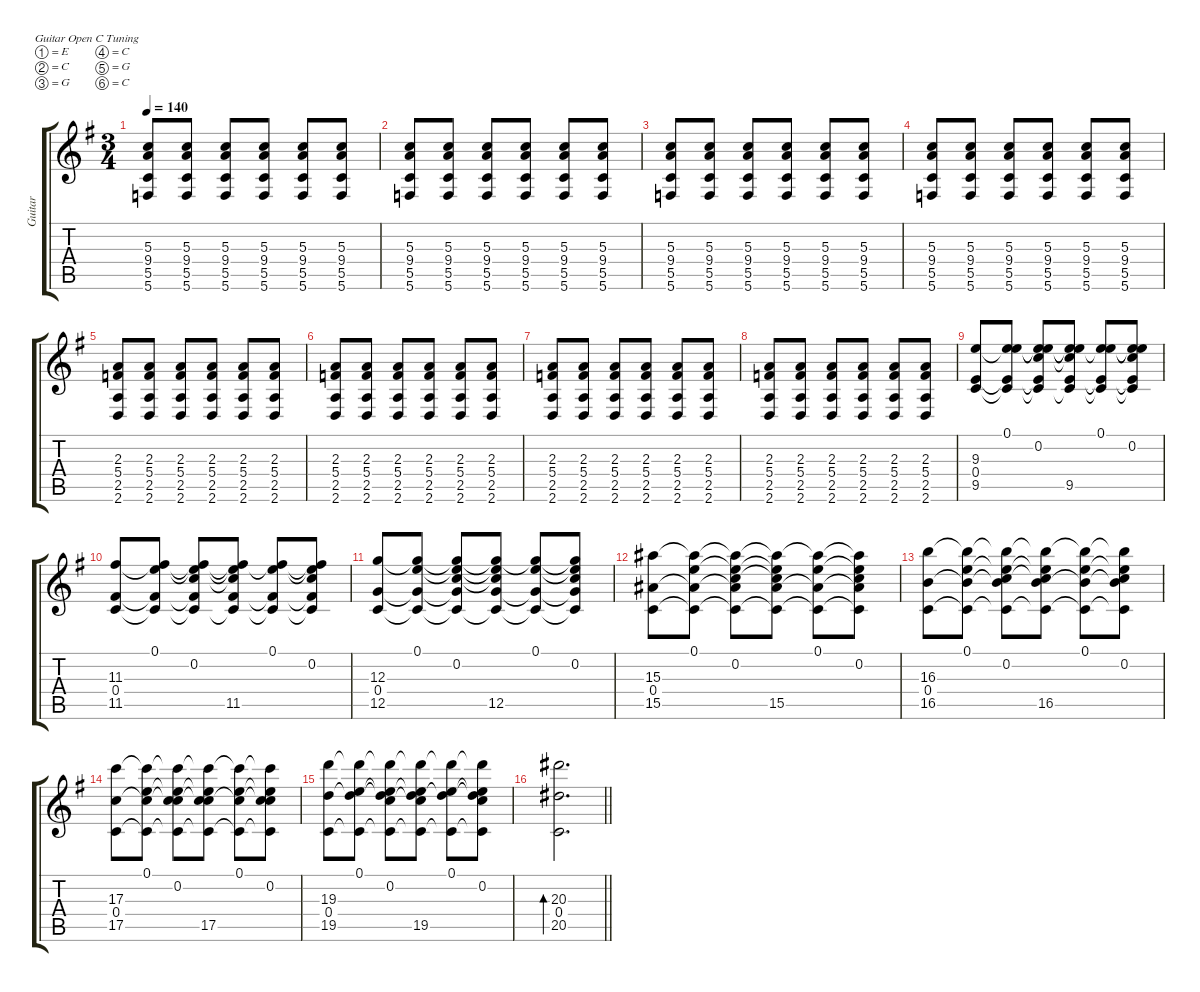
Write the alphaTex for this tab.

\defaultSystemsLayout 8
\hideDynamics
\bracketExtendMode groupsimilarinstruments
\firstSystemTrackNameMode fullname
\otherSystemsTrackNameOrientation horizontal
\track ("Guitar" "s.guit.") {mute instrument acousticguitarsteel}
\staff {score tabs}
\tuning (E4 C4 G3 C3 G2 C2)
\ts (3 4)
\tempo 140
\clef g2
\ks g
(5.3{acc forcenatural} 9.4{acc forcenatural} 5.5{acc forcenatural} 5.6{acc forcenatural}).8{dy f beam Up} (5.3{acc forcenatural} 9.4{acc forcenatural} 5.5{acc forcenatural} 5.6{acc forcenatural}).8{dy p beam Up} (5.3{acc forcenatural} 9.4{acc forcenatural} 5.5{acc forcenatural} 5.6{acc forcenatural}).8{beam Up} (5.3{acc forcenatural} 9.4{acc forcenatural} 5.5{acc forcenatural} 5.6{acc forcenatural}).8{beam Up} (5.3{acc forcenatural} 9.4{acc forcenatural} 5.5{acc forcenatural} 5.6{acc forcenatural}).8{dy f beam Up} (5.3{acc forcenatural} 9.4{acc forcenatural} 5.5{acc forcenatural} 5.6{acc forcenatural}).8{dy p beam Up} |
(5.3{acc forcenatural} 9.4{acc forcenatural} 5.5{acc forcenatural} 5.6{acc forcenatural}).8{dy f beam Up} (5.3{acc forcenatural} 9.4{acc forcenatural} 5.5{acc forcenatural} 5.6{acc forcenatural}).8{dy p beam Up} (5.3{acc forcenatural} 9.4{acc forcenatural} 5.5{acc forcenatural} 5.6{acc forcenatural}).8{beam Up} (5.3{acc forcenatural} 9.4{acc forcenatural} 5.5{acc forcenatural} 5.6{acc forcenatural}).8{beam Up} (5.3{acc forcenatural} 9.4{acc forcenatural} 5.5{acc forcenatural} 5.6{acc forcenatural}).8{dy f beam Up} (5.3{acc forcenatural} 9.4{acc forcenatural} 5.5{acc forcenatural} 5.6{acc forcenatural}).8{dy p beam Up} |
(5.3{acc forcenatural} 9.4{acc forcenatural} 5.5{acc forcenatural} 5.6{acc forcenatural}).8{dy f beam Up} (5.3{acc forcenatural} 9.4{acc forcenatural} 5.5{acc forcenatural} 5.6{acc forcenatural}).8{dy p beam Up} (5.3{acc forcenatural} 9.4{acc forcenatural} 5.5{acc forcenatural} 5.6{acc forcenatural}).8{beam Up} (5.3{acc forcenatural} 9.4{acc forcenatural} 5.5{acc forcenatural} 5.6{acc forcenatural}).8{beam Up} (5.3{acc forcenatural} 9.4{acc forcenatural} 5.5{acc forcenatural} 5.6{acc forcenatural}).8{dy f beam Up} (5.3{acc forcenatural} 9.4{acc forcenatural} 5.5{acc forcenatural} 5.6{acc forcenatural}).8{dy p beam Up} |
(5.3{acc forcenatural} 9.4{acc forcenatural} 5.5{acc forcenatural} 5.6{acc forcenatural}).8{dy f beam Up} (5.3{acc forcenatural} 9.4{acc forcenatural} 5.5{acc forcenatural} 5.6{acc forcenatural}).8{dy p beam Up} (5.3{acc forcenatural} 9.4{acc forcenatural} 5.5{acc forcenatural} 5.6{acc forcenatural}).8{beam Up} (5.3{acc forcenatural} 9.4{acc forcenatural} 5.5{acc forcenatural} 5.6{acc forcenatural}).8{beam Up} (5.3{acc forcenatural} 9.4{acc forcenatural} 5.5{acc forcenatural} 5.6{acc forcenatural}).8{dy f beam Up} (5.3{acc forcenatural} 9.4{acc forcenatural} 5.5{acc forcenatural} 5.6{acc forcenatural}).8{dy p beam Up} |
(2.3{acc forcenatural} 5.4{acc forcenatural} 2.5{acc forcenatural} 2.6{acc forcenatural}).8{dy f beam Up} (2.3{acc forcenatural} 5.4{acc forcenatural} 2.5{acc forcenatural} 2.6{acc forcenatural}).8{dy p beam Up} (2.3{acc forcenatural} 5.4{acc forcenatural} 2.5{acc forcenatural} 2.6{acc forcenatural}).8{beam Up} (2.3{acc forcenatural} 5.4{acc forcenatural} 2.5{acc forcenatural} 2.6{acc forcenatural}).8{beam Up} (2.3{acc forcenatural} 5.4{acc forcenatural} 2.5{acc forcenatural} 2.6{acc forcenatural}).8{dy f beam Up} (2.3{acc forcenatural} 5.4{acc forcenatural} 2.5{acc forcenatural} 2.6{acc forcenatural}).8{dy p beam Up} |
(2.3{acc forcenatural} 5.4{acc forcenatural} 2.5{acc forcenatural} 2.6{acc forcenatural}).8{dy f beam Up} (2.3{acc forcenatural} 5.4{acc forcenatural} 2.5{acc forcenatural} 2.6{acc forcenatural}).8{dy p beam Up} (2.3{acc forcenatural} 5.4{acc forcenatural} 2.5{acc forcenatural} 2.6{acc forcenatural}).8{beam Up} (2.3{acc forcenatural} 5.4{acc forcenatural} 2.5{acc forcenatural} 2.6{acc forcenatural}).8{beam Up} (2.3{acc forcenatural} 5.4{acc forcenatural} 2.5{acc forcenatural} 2.6{acc forcenatural}).8{dy f beam Up} (2.3{acc forcenatural} 5.4{acc forcenatural} 2.5{acc forcenatural} 2.6{acc forcenatural}).8{dy p beam Up} |
(2.3{acc forcenatural} 5.4{acc forcenatural} 2.5{acc forcenatural} 2.6{acc forcenatural}).8{dy f beam Up} (2.3{acc forcenatural} 5.4{acc forcenatural} 2.5{acc forcenatural} 2.6{acc forcenatural}).8{dy p beam Up} (2.3{acc forcenatural} 5.4{acc forcenatural} 2.5{acc forcenatural} 2.6{acc forcenatural}).8{beam Up} (2.3{acc forcenatural} 5.4{acc forcenatural} 2.5{acc forcenatural} 2.6{acc forcenatural}).8{beam Up} (2.3{acc forcenatural} 5.4{acc forcenatural} 2.5{acc forcenatural} 2.6{acc forcenatural}).8{dy f beam Up} (2.3{acc forcenatural} 5.4{acc forcenatural} 2.5{acc forcenatural} 2.6{acc forcenatural}).8{dy p beam Up} |
(2.3{acc forcenatural} 5.4{acc forcenatural} 2.5{acc forcenatural} 2.6{acc forcenatural}).8{dy f beam Up} (2.3{acc forcenatural} 5.4{acc forcenatural} 2.5{acc forcenatural} 2.6{acc forcenatural}).8{dy p beam Up} (2.3{acc forcenatural} 5.4{acc forcenatural} 2.5{acc forcenatural} 2.6{acc forcenatural}).8{beam Up} (2.3{acc forcenatural} 5.4{acc forcenatural} 2.5{acc forcenatural} 2.6{acc forcenatural}).8{beam Up} (2.3{acc forcenatural} 5.4{acc forcenatural} 2.5{acc forcenatural} 2.6{acc forcenatural}).8{dy f beam Up} (2.3{acc forcenatural} 5.4{acc forcenatural} 2.5{acc forcenatural} 2.6{acc forcenatural}).8{dy p beam Up} |
(9.3{acc forcenatural} 0.4{acc forcenatural} 9.5{acc forcenatural}).8{dy f beam Up} (0.1{acc forcenatural} 9.3{t acc forcenatural} 0.4{t acc forcenatural} 9.5{t acc forcenatural}).8{beam Up} (0.1{t acc forcenatural} 0.2{acc forcenatural} 9.3{t acc forcenatural} 0.4{t acc forcenatural} 9.5{t acc forcenatural}).8{beam Up} (0.1{t acc forcenatural} 0.2{t acc forcenatural} 9.3{t acc forcenatural} 0.4{t acc forcenatural} 9.5{acc forcenatural}).8{beam Up} (0.1{acc forcenatural} 9.3{t acc forcenatural} 0.4{t acc forcenatural} 9.5{t acc forcenatural}).8{beam Up} (0.1{t acc forcenatural} 0.2{acc forcenatural} 9.3{t acc forcenatural} 0.4{t acc forcenatural} 9.5{t acc forcenatural}).8{beam Up} |
(11.3{acc #} 0.4{acc forcenatural} 11.5{acc #}).8{beam Up} (0.1{acc forcenatural} 11.3{t acc #} 0.4{t acc forcenatural} 11.5{t acc #}).8{beam Up} (0.1{t acc forcenatural} 0.2{acc forcenatural} 11.3{t acc #} 0.4{t acc forcenatural} 11.5{t acc #}).8{beam Up} (0.1{t acc forcenatural} 0.2{t acc forcenatural} 11.3{t acc #} 0.4{t acc forcenatural} 11.5{acc #}).8{beam Up} (0.1{acc forcenatural} 11.3{t acc #} 0.4{t acc forcenatural} 11.5{t acc #}).8{beam Up} (0.1{t acc forcenatural} 0.2{acc forcenatural} 11.3{t acc #} 0.4{t acc forcenatural} 11.5{t acc #}).8{beam Up} |
(12.3{acc forcenatural} 0.4{acc forcenatural} 12.5{acc forcenatural}).8{beam Up} (0.1{acc forcenatural} 12.3{t acc forcenatural} 0.4{t acc forcenatural} 12.5{t acc forcenatural}).8{beam Up} (0.1{t acc forcenatural} 0.2{acc forcenatural} 12.3{t acc forcenatural} 0.4{t acc forcenatural} 12.5{t acc forcenatural}).8{beam Up} (0.1{t acc forcenatural} 0.2{t acc forcenatural} 12.3{t acc forcenatural} 0.4{t acc forcenatural} 12.5{acc forcenatural}).8{beam Up} (0.1{acc forcenatural} 12.3{t acc forcenatural} 0.4{t acc forcenatural} 12.5{t acc forcenatural}).8{beam Up} (0.1{t acc forcenatural} 0.2{acc forcenatural} 12.3{t acc forcenatural} 0.4{t acc forcenatural} 12.5{t acc forcenatural}).8{beam Up} |
(15.3{acc #} 0.4{acc forcenatural} 15.5{acc #}).8{beam Down} (0.1{acc forcenatural} 15.3{t acc #} 0.4{t acc forcenatural} 15.5{t acc #}).8{beam Down} (0.1{t acc forcenatural} 0.2{acc forcenatural} 15.3{t acc #} 0.4{t acc forcenatural} 15.5{t acc #}).8{beam Down} (0.1{t acc forcenatural} 0.2{t acc forcenatural} 15.3{t acc #} 0.4{t acc forcenatural} 15.5{acc #}).8{beam Down} (0.1{acc forcenatural} 15.3{t acc #} 0.4{t acc forcenatural} 15.5{t acc #}).8{beam Down} (0.1{t acc forcenatural} 0.2{acc forcenatural} 15.3{t acc #} 0.4{t acc forcenatural} 15.5{t acc #}).8{beam Down} |
(16.3{acc forcenatural} 0.4{acc forcenatural} 16.5{acc forcenatural}).8{beam Down} (0.1{acc forcenatural} 16.3{t acc forcenatural} 0.4{t acc forcenatural} 16.5{t acc forcenatural}).8{beam Down} (0.1{t acc forcenatural} 0.2{acc forcenatural} 16.3{t acc forcenatural} 0.4{t acc forcenatural} 16.5{t acc forcenatural}).8{beam Down} (0.1{t acc forcenatural} 0.2{t acc forcenatural} 16.3{t acc forcenatural} 0.4{t acc forcenatural} 16.5{acc forcenatural}).8{beam Down} (0.1{acc forcenatural} 16.3{t acc forcenatural} 0.4{t acc forcenatural} 16.5{t acc forcenatural}).8{beam Down} (0.1{t acc forcenatural} 0.2{acc forcenatural} 16.3{t acc forcenatural} 0.4{t acc forcenatural} 16.5{t acc forcenatural}).8{beam Down} |
(17.3{acc forcenatural} 0.4{acc forcenatural} 17.5{acc forcenatural}).8{beam Down} (0.1{acc forcenatural} 17.3{t acc forcenatural} 0.4{t acc forcenatural} 17.5{t acc forcenatural}).8{beam Down} (0.1{t acc forcenatural} 0.2{acc forcenatural} 17.3{t acc forcenatural} 0.4{t acc forcenatural} 17.5{t acc forcenatural}).8{beam Down} (0.1{t acc forcenatural} 0.2{t acc forcenatural} 17.3{t acc forcenatural} 0.4{t acc forcenatural} 17.5{acc forcenatural}).8{beam Down} (0.1{acc forcenatural} 17.3{t acc forcenatural} 0.4{t acc forcenatural} 17.5{t acc forcenatural}).8{beam Down} (0.1{t acc forcenatural} 0.2{acc forcenatural} 17.3{t acc forcenatural} 0.4{t acc forcenatural} 17.5{t acc forcenatural}).8{beam Down} |
(19.3{acc forcenatural} 0.4{acc forcenatural} 19.5{acc forcenatural}).8{beam Down} (0.1{acc forcenatural} 19.3{t acc forcenatural} 0.4{t acc forcenatural} 19.5{t acc forcenatural}).8{beam Down} (0.1{t acc forcenatural} 0.2{acc forcenatural} 19.3{t acc forcenatural} 0.4{t acc forcenatural} 19.5{t acc forcenatural}).8{beam Down} (0.1{t acc forcenatural} 0.2{t acc forcenatural} 19.3{t acc forcenatural} 0.4{t acc forcenatural} 19.5{acc forcenatural}).8{beam Down} (0.1{acc forcenatural} 19.3{t acc forcenatural} 0.4{t acc forcenatural} 19.5{t acc forcenatural}).8{beam Down} (0.1{t acc forcenatural} 0.2{acc forcenatural} 19.3{t acc forcenatural} 0.4{t acc forcenatural} 19.5{t acc forcenatural}).8{beam Down} |
\barLineRight lightlight
(20.3{acc #} 0.4{acc forcenatural} 20.5{acc #}).2{d bd 240 beam Down}
